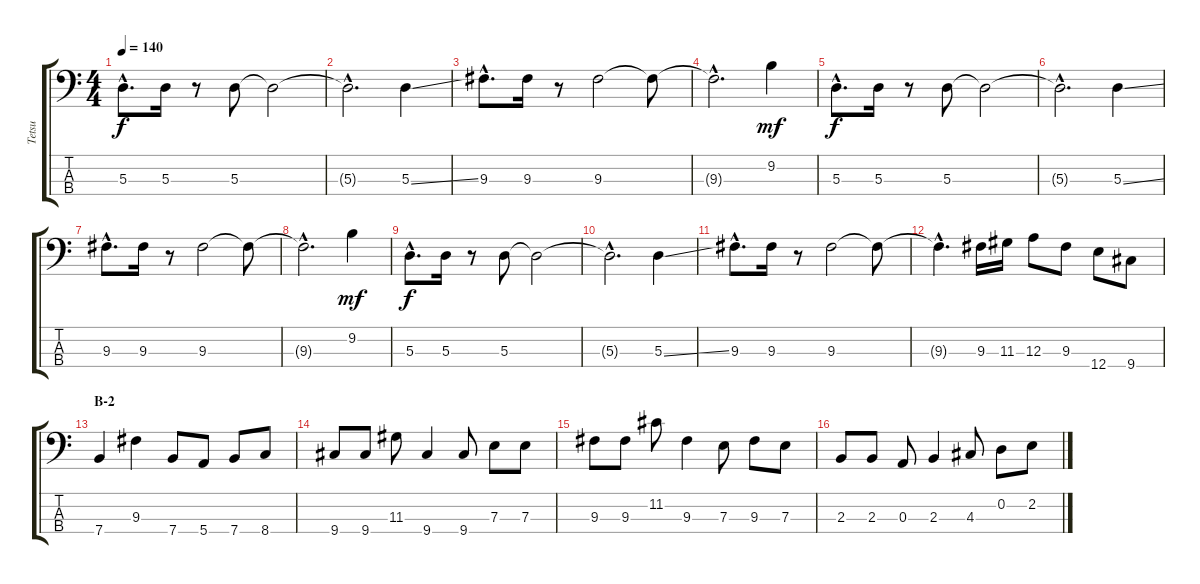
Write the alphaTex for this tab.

\track ("Tetsu" "Tetsu") {instrument electricbasspick}
\staff {score tabs}
\tuning (G2 D2 A1 E1) {hide}
\ts (4 4)
\tempo 140
\clef f4
\ks c
5.3{hac}.8{d dy f} 5.3.16 r.8 5.3.8 5.3{t}.2 |
5.3{hac t}.2{d} 5.3{ss}.4 |
9.3{hac}.8{d} 9.3.16 r.8 9.3.2 9.3{t}.8 |
9.3{hac t}.2{d} 9.2.4{dy mf} |
5.3{hac}.8{d dy f} 5.3.16 r.8 5.3.8 5.3{t}.2 |
5.3{hac t}.2{d} 5.3{ss}.4 |
9.3{hac}.8{d} 9.3.16 r.8 9.3.2 9.3{t}.8 |
9.3{hac t}.2{d} 9.2.4{dy mf} |
5.3{hac}.8{d dy f} 5.3.16 r.8 5.3.8 5.3{t}.2 |
5.3{hac t}.2{d} 5.3{ss}.4 |
9.3{hac}.8{d} 9.3.16 r.8 9.3.2 9.3{t}.8 |
9.3{hac t}.4{d} 9.3.16 11.3.16 12.3.8 9.3.8 12.4.8 9.4.8 |
\section ("" "B-2")
7.4.4 9.3.4 7.4.8 5.4.8 7.4.8 8.4.8 |
9.4.8 9.4.8 11.3.8 9.4.4 9.4.8 7.3.8 7.3.8 |
9.3.8 9.3.8 11.2.8 9.3.4 7.3.8 9.3.8 7.3.8 |
2.3.8 2.3.8 0.3.8 2.3.4 4.3.8 0.2.8 2.2.8
